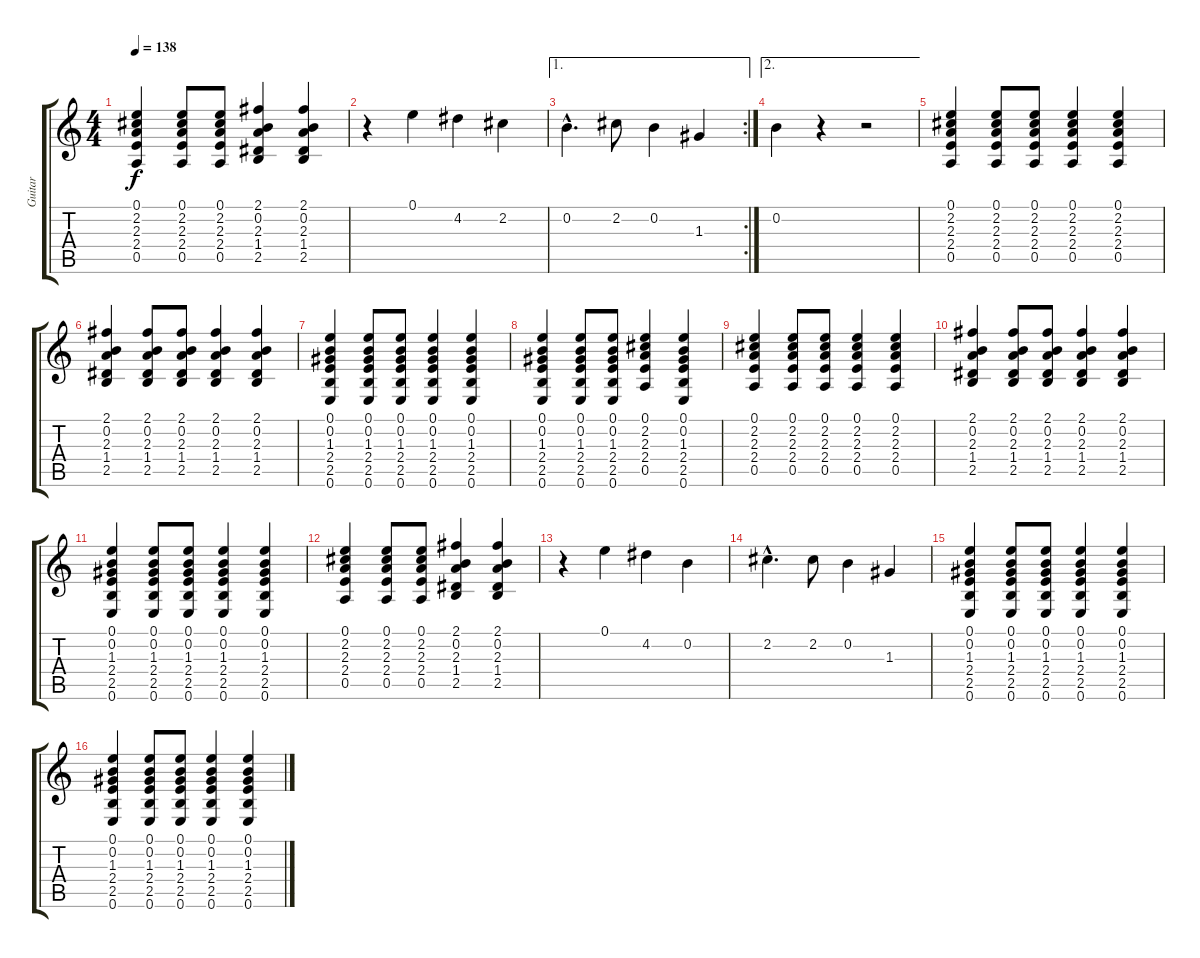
\track ("Guitar" "Guitar") {instrument acousticguitarsteel}
\staff {score tabs}
\tuning (E4 B3 G3 D3 A2 E2) {hide}
\ts (4 4)
\tempo 138
\clef g2
\ks c
(0.1 2.2 2.3 2.4 0.5).4{dy f} (0.1 2.2 2.3 2.4 0.5).8 (0.1 2.2 2.3 2.4 0.5).8 (2.1 0.2 2.3 1.4 2.5).4 (2.1 0.2 2.3 1.4 2.5).4 |
r.4 0.1.4 4.2.4 2.2.4 |
\ae 1
\rc 2
0.2{hac}.4{d} 2.2.8 0.2.4 1.3.4 |
\ae 2
0.2.4 r.4 r.2 |
(0.1 2.2 2.3 2.4 0.5).4 (0.1 2.2 2.3 2.4 0.5).8 (0.1 2.2 2.3 2.4 0.5).8 (0.1 2.2 2.3 2.4 0.5).4 (0.1 2.2 2.3 2.4 0.5).4 |
(2.1 0.2 2.3 1.4 2.5).4 (2.1 0.2 2.3 1.4 2.5).8 (2.1 0.2 2.3 1.4 2.5).8 (2.1 0.2 2.3 1.4 2.5).4 (2.1 0.2 2.3 1.4 2.5).4 |
(0.1 0.2 1.3 2.4 2.5 0.6).4 (0.1 0.2 1.3 2.4 2.5 0.6).8 (0.1 0.2 1.3 2.4 2.5 0.6).8 (0.1 0.2 1.3 2.4 2.5 0.6).4 (0.1 0.2 1.3 2.4 2.5 0.6).4 |
(0.1 0.2 1.3 2.4 2.5 0.6).4 (0.1 0.2 1.3 2.4 2.5 0.6).8 (0.1 0.2 1.3 2.4 2.5 0.6).8 (0.1 2.2 2.3 2.4 0.5).4 (0.1 0.2 1.3 2.4 2.5 0.6).4 |
(0.1 2.2 2.3 2.4 0.5).4 (0.1 2.2 2.3 2.4 0.5).8 (0.1 2.2 2.3 2.4 0.5).8 (0.1 2.2 2.3 2.4 0.5).4 (0.1 2.2 2.3 2.4 0.5).4 |
(2.1 0.2 2.3 1.4 2.5).4 (2.1 0.2 2.3 1.4 2.5).8 (2.1 0.2 2.3 1.4 2.5).8 (2.1 0.2 2.3 1.4 2.5).4 (2.1 0.2 2.3 1.4 2.5).4 |
(0.1 0.2 1.3 2.4 2.5 0.6).4 (0.1 0.2 1.3 2.4 2.5 0.6).8 (0.1 0.2 1.3 2.4 2.5 0.6).8 (0.1 0.2 1.3 2.4 2.5 0.6).4 (0.1 0.2 1.3 2.4 2.5 0.6).4 |
(0.1 2.2 2.3 2.4 0.5).4 (0.1 2.2 2.3 2.4 0.5).8 (0.1 2.2 2.3 2.4 0.5).8 (2.1 0.2 2.3 1.4 2.5).4 (2.1 0.2 2.3 1.4 2.5).4 |
r.4 0.1.4 4.2.4 0.2.4 |
2.2{hac}.4{d} 2.2.8 0.2.4 1.3.4 |
(0.1 0.2 1.3 2.4 2.5 0.6).4 (0.1 0.2 1.3 2.4 2.5 0.6).8 (0.1 0.2 1.3 2.4 2.5 0.6).8 (0.1 0.2 1.3 2.4 2.5 0.6).4 (0.1 0.2 1.3 2.4 2.5 0.6).4 |
(0.1 0.2 1.3 2.4 2.5 0.6).4 (0.1 0.2 1.3 2.4 2.5 0.6).8 (0.1 0.2 1.3 2.4 2.5 0.6).8 (0.1 0.2 1.3 2.4 2.5 0.6).4 (0.1 0.2 1.3 2.4 2.5 0.6).4
